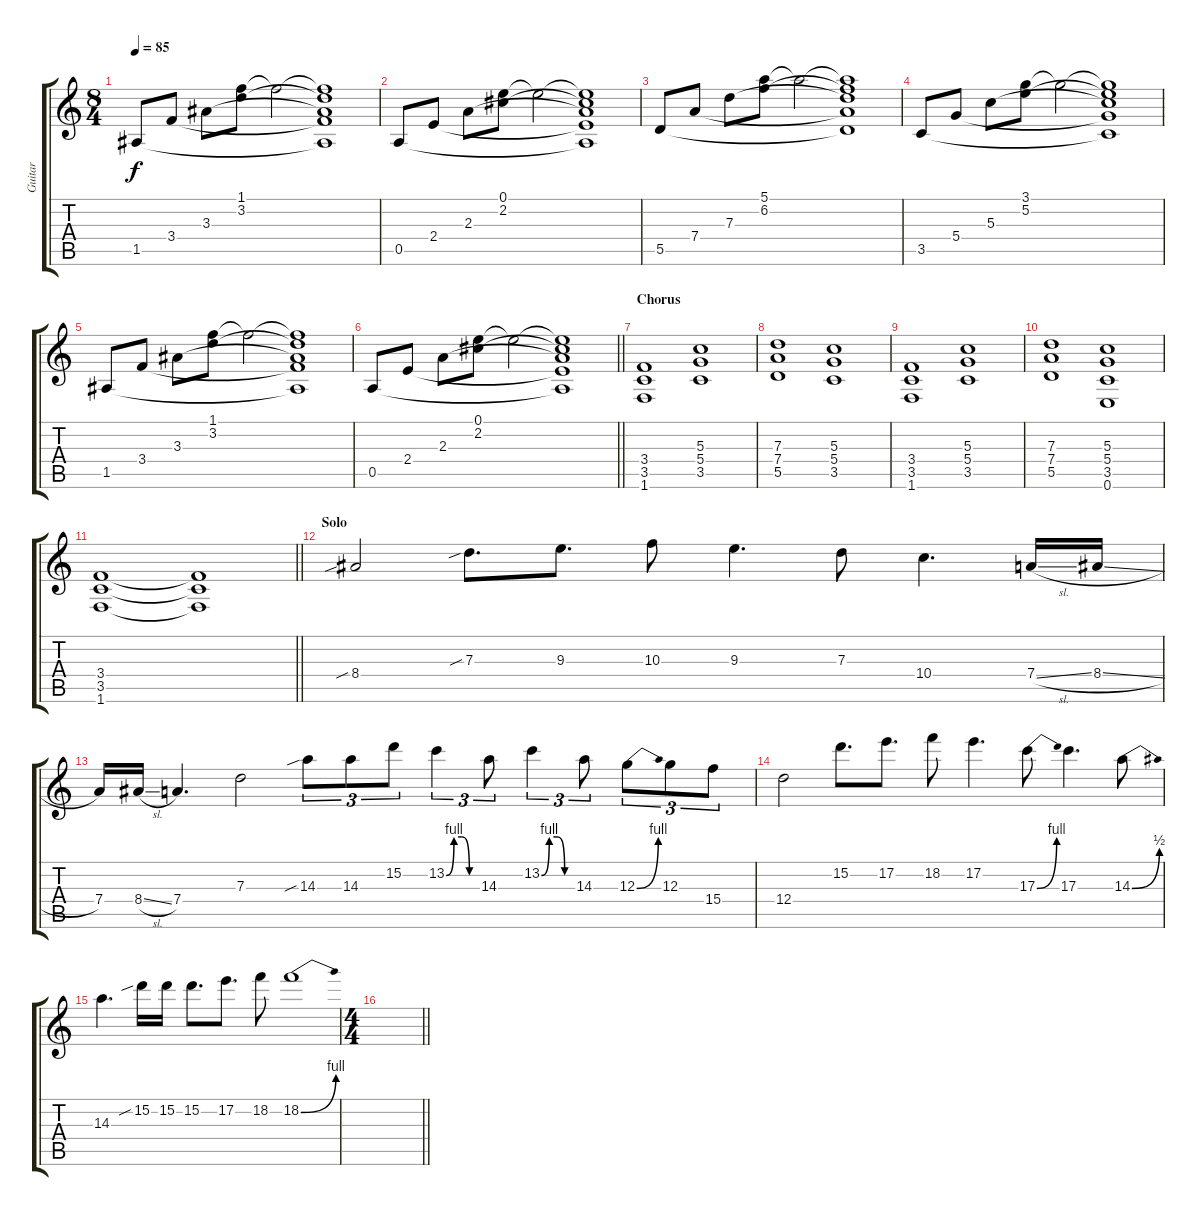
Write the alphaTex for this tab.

\track ("Guitar" "Guitar") {instrument distortionguitar}
\staff {score tabs}
\tuning (E4 B3 G3 D3 A2 E2) {hide}
\ts (8 4)
\tempo 85
\clef g2
\ks c
1.5.8{dy f} 3.4.8 3.3.8 (1.1 3.2).8 1.1{t}.2 (1.1{t} 3.2{t} 3.3{t} 3.4{t} 1.5{t}).1 |
0.5.8 2.4.8 2.3.8 (0.1 2.2).8 0.1{t}.2 (0.1{t} 2.2{t} 2.3{t} 2.4{t} 0.5{t}).1 |
5.5.8 7.4.8 7.3.8 (5.1 6.2).8 5.1{t}.2 (5.1{t} 6.2{t} 7.3{t} 7.4{t} 5.5{t}).1 |
3.5.8 5.4.8 5.3.8 (3.1 5.2).8 3.1{t}.2 (3.1{t} 5.2{t} 5.3{t} 5.4{t} 3.5{t}).1 |
1.5.8 3.4.8 3.3.8 (1.1 3.2).8 1.1{t}.2 (1.1{t} 3.2{t} 3.3{t} 3.4{t} 1.5{t}).1 |
\barLineRight lightlight
0.5.8 2.4.8 2.3.8 (0.1 2.2).8 0.1{t}.2 (0.1{t} 2.2{t} 2.3{t} 2.4{t} 0.5{t}).1 |
\section ("" "Chorus")
(3.4 3.5 1.6).1 (5.3 5.4 3.5).1 |
(7.3 7.4 5.5).1 (5.3 5.4 3.5).1 |
(3.4 3.5 1.6).1 (5.3 5.4 3.5).1 |
(7.3 7.4 5.5).1 (5.3 5.4 3.5 0.6).1 |
\barLineRight lightlight
(3.4 3.5 1.6).1 (3.4{t} 3.5{t} 1.6{t}).1 |
\section ("" "Solo")
8.4{sib}.2{volume 16} 7.3{sib}.8{d} 9.3.8{d} 10.3.8 9.3.4{d} 7.3.8 10.4.4{d} 7.4{sl}.16 8.4{sl}.16 |
7.4.16 8.4{sl}.16 7.4.4{d} 7.3.2 14.3{sib}.8{tu (3 2)} 14.3.8{tu (3 2)} 15.2.8{tu (3 2)} 13.2{be (custom 0 0 15 4 30 4 45 0 60 0)}.4{tu (3 2)} 14.3.8{tu (3 2)} 13.2{be (custom 0 0 15 4 30 4 45 0 60 0)}.4{tu (3 2)} 14.3.8{tu (3 2)} 12.3{be (bend 0 0 60 4)}.8{tu (3 2)} 12.3.8{tu (3 2)} 15.4.8{tu (3 2)} |
12.4.2 15.2.8{d} 17.2.8{d} 18.2.8 17.2.4{d} 17.3{be (bend 0 0 60 4)}.8 17.3.4{d} 14.3{be (bend 0 0 60 2)}.8 |
14.3.4{d} 15.2{sib}.16 15.2.16 15.2.8{d} 17.2.8{d} 18.2.8 18.2{be (bend 0 0 60 4)}.1 |
\ts (4 4)
\barLineRight lightlight
